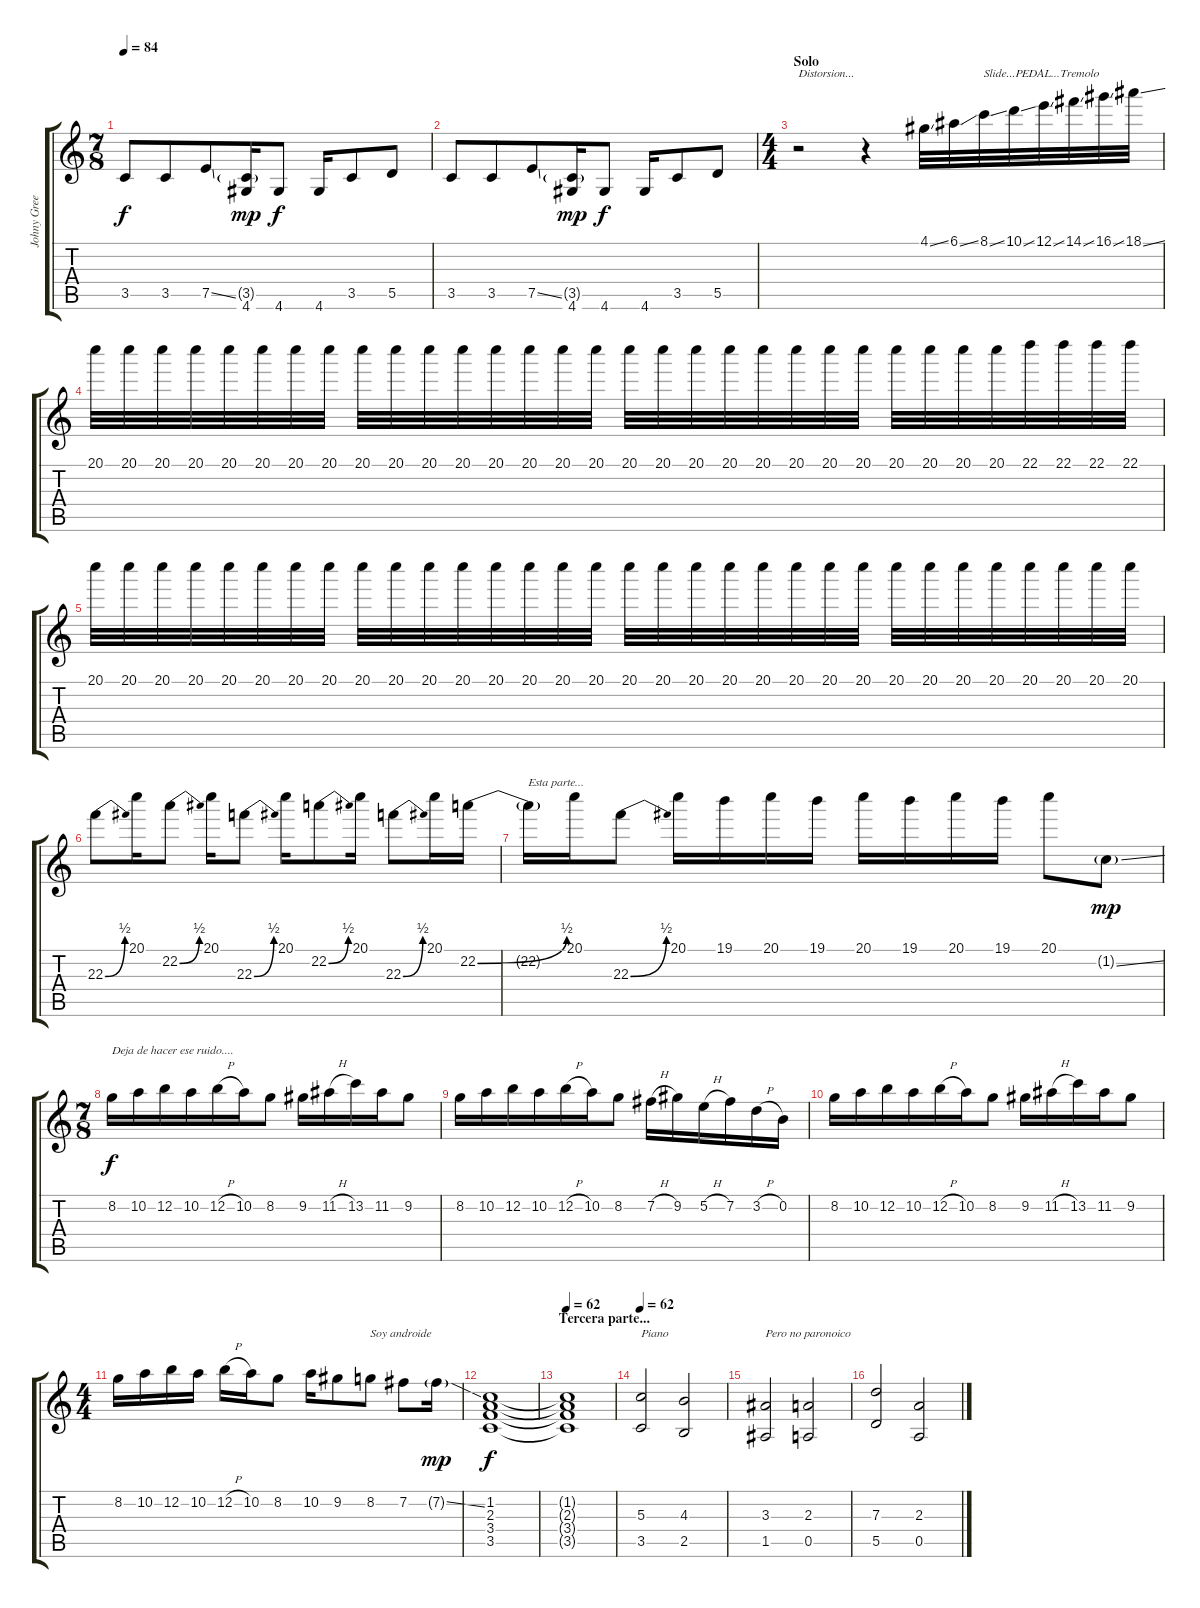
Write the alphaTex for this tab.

\track ("Johny Greenwood" "Johny Gree") {instrument electricguitarjazz}
\staff {score tabs}
\tuning (E4 B3 G3 D3 A2 E2) {hide}
\ts (7 8)
\tempo 84
\clef g2
\ks c
3.5.8{dy f} 3.5.8 7.5{ss}.8 (3.5{g} 4.6).16{dy mp} 4.6.8{dy f} 4.6.16 3.5.8 5.5.8 |
3.5.8 3.5.8 7.5{ss}.8 (3.5{g} 4.6).16{dy mp} 4.6.8{dy f} 4.6.16 3.5.8 5.5.8 |
\ts (4 4)
\section ("" "Solo")
r.2{txt "Distorsion..." volume 16 instrument distortionguitar} r.4 4.1{ss}.32 6.1{ss}.32 8.1{ss}.32{txt "Slide...PEDAL...Tremolo"} 10.1{ss}.32 12.1{ss}.32 14.1{ss}.32 16.1{ss}.32 18.1{ss}.32 |
20.1.32 20.1.32 20.1.32 20.1.32 20.1.32 20.1.32 20.1.32 20.1.32 20.1.32 20.1.32 20.1.32 20.1.32 20.1.32 20.1.32 20.1.32 20.1.32 20.1.32 20.1.32 20.1.32 20.1.32 20.1.32 20.1.32 20.1.32 20.1.32 20.1.32 20.1.32 20.1.32 20.1.32 22.1.32 22.1.32 22.1.32 22.1.32 |
20.1.32 20.1.32 20.1.32 20.1.32 20.1.32 20.1.32 20.1.32 20.1.32 20.1.32 20.1.32 20.1.32 20.1.32 20.1.32 20.1.32 20.1.32 20.1.32 20.1.32 20.1.32 20.1.32 20.1.32 20.1.32 20.1.32 20.1.32 20.1.32 20.1.32 20.1.32 20.1.32 20.1.32 20.1.32 20.1.32 20.1.32 20.1.32 |
22.3{be (bend 0 0 60 2)}.8{volume 16 instrument distortionguitar} 20.1.16 22.2{be (bend 0 0 60 2)}.8 20.1.16 22.3{be (bend 0 0 60 2)}.8 20.1.16 22.2{be (bend 0 0 60 2)}.8 20.1.16 22.3{be (bend 0 0 60 2)}.8 20.1.16 22.2{be (bend 0 0 60 2)}.16 |
22.2{t}.16{txt "Esta parte... "} 20.1.16 22.3{be (bend 0 0 60 2)}.8 20.1.16 19.1.16 20.1.16 19.1.16 20.1.16 19.1.16 20.1.16 19.1.16 20.1.8 1.2{ss g}.8{dy mp} |
\ts (7 8)
8.2.16{txt "Deja de hacer ese ruido...." dy f} 10.2.16 12.2.16 10.2.16 12.2{h}.16 10.2.16 8.2.8 9.2.16 11.2{h}.16 13.2.16 11.2.16 9.2.8 |
8.2.16 10.2.16 12.2.16 10.2.16 12.2{h}.16 10.2.16 8.2.8 7.2{h}.16 9.2.16 5.2{h}.16 7.2.16 3.2{h}.16 0.2.16 |
8.2.16 10.2.16 12.2.16 10.2.16 12.2{h}.16 10.2.16 8.2.8 9.2.16 11.2{h}.16 13.2.16 11.2.16 9.2.8 |
\ts (4 4)
8.2.16 10.2.16 12.2.16 10.2.16 12.2{h}.16 10.2.16 8.2.8 10.2.16 9.2.8 8.2.8{txt "Soy androide"} 7.2.8 7.2{ss g}.16{dy mp} |
(1.2 2.3 3.4 3.5).1{dy f} |
\section ("" "Tercera parte...")
\tempo 62
(1.2{t} 2.3{t} 3.4{t} 3.5{t}).1 |
\tempo 62
(5.3 3.5).2{txt "Piano" volume 8 instrument lead2sawtooth} (4.3 2.5).2 |
(3.3 1.5).2{txt "Pero no paronoico"} (2.3 0.5).2 |
(7.3 5.5).2 (2.3 0.5).2
